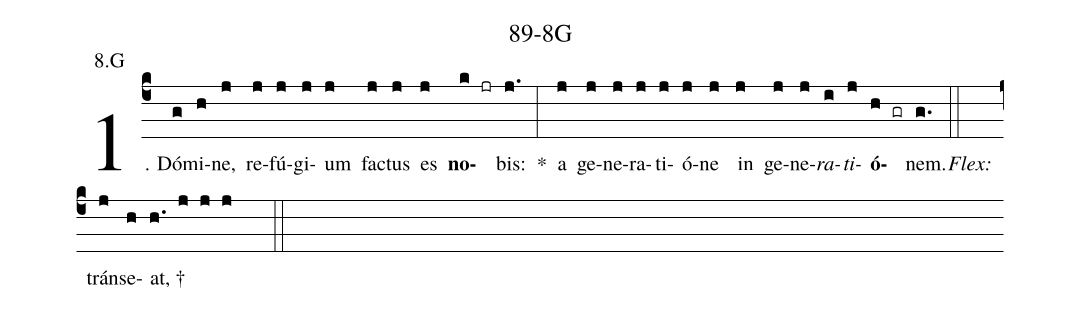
name: 89-8G;
annotation: 8.G;
%%
(c4)1. Dó(g)mi(h)ne,(j) re(j)fú(j)gi(j)um(j) fac(j)tus(j) es(j) <b>no</b>(k jr)bis:(j.) *(:) a(j) ge(j)ne(j)ra(j)ti(j)ó(j)ne(j) in(j) ge(j)ne(j)<i>ra</i>(i)<i>ti</i>(j)<b>ó</b>(h gr)nem.(g.) (::)
<i>Flex:</i>()  tráns(j)e(h)at, †(h. j j j  ::)
